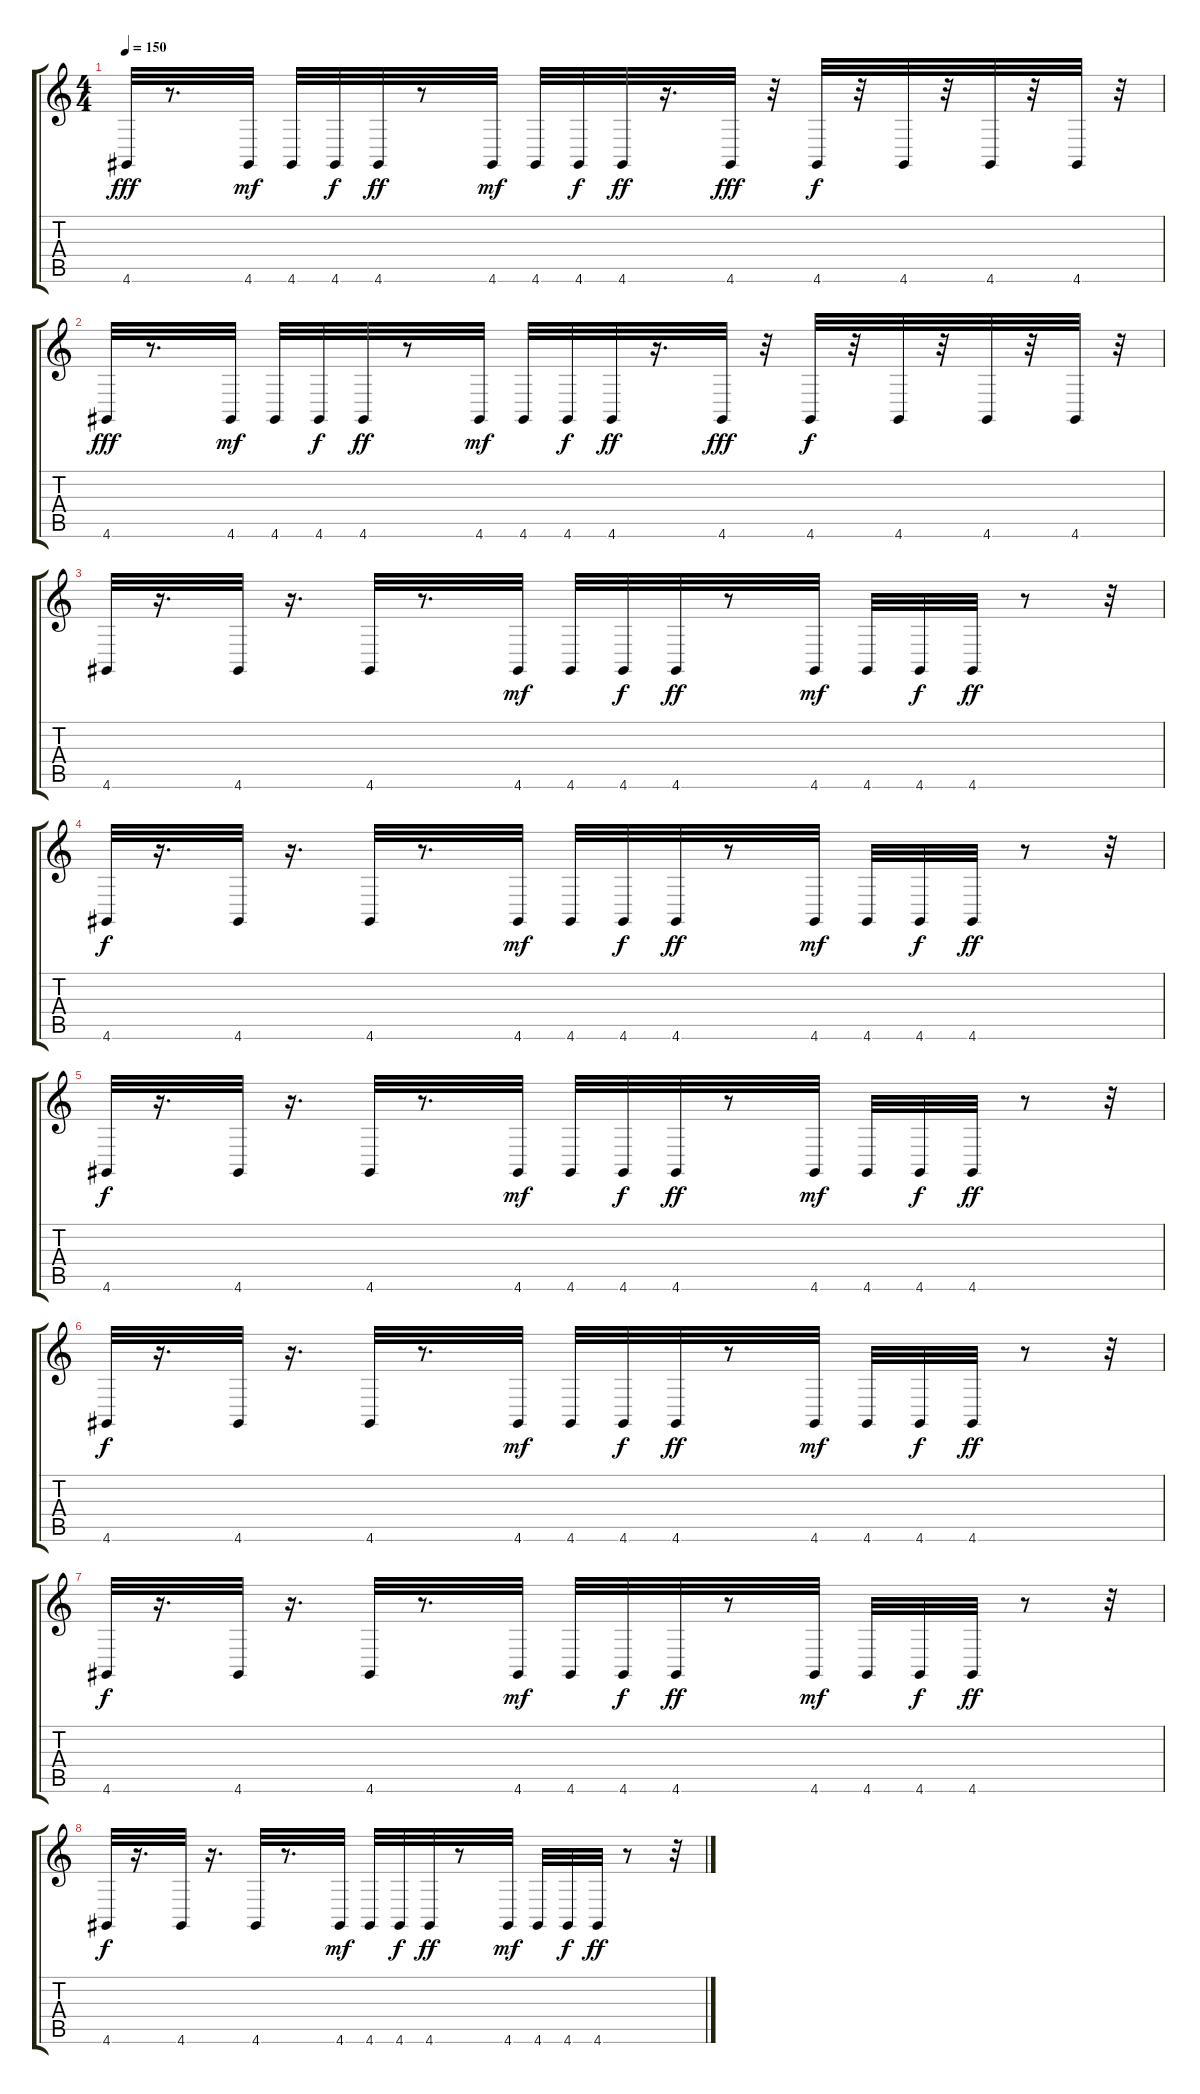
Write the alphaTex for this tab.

\track "" {instrument timpani}
\staff {score tabs}
\tuning (E4 B3 G3 D3 A2 E2) {hide}
\ts (4 4)
\tempo 150
\clef g2
\ks c
4.6.32{dy fff} r.8{d} 4.6.32{dy mf} 4.6.32 4.6.32{dy f} 4.6.32{dy ff} r.8 4.6.32{dy mf} 4.6.32 4.6.32{dy f} 4.6.32{dy ff} r.16{d} 4.6.32{dy fff} r.32 4.6.32{dy f} r.32 4.6.32 r.32 4.6.32 r.32 4.6.32 r.32 |
4.6.32{dy fff} r.8{d} 4.6.32{dy mf} 4.6.32 4.6.32{dy f} 4.6.32{dy ff} r.8 4.6.32{dy mf} 4.6.32 4.6.32{dy f} 4.6.32{dy ff} r.16{d} 4.6.32{dy fff} r.32 4.6.32{dy f} r.32 4.6.32 r.32 4.6.32 r.32 4.6.32 r.32 |
4.6.32 r.16{d} 4.6.32 r.16{d} 4.6.32 r.8{d} 4.6.32{dy mf} 4.6.32 4.6.32{dy f} 4.6.32{dy ff} r.8 4.6.32{dy mf} 4.6.32 4.6.32{dy f} 4.6.32{dy ff} r.8 r.32 |
4.6.32{dy f} r.16{d} 4.6.32 r.16{d} 4.6.32 r.8{d} 4.6.32{dy mf} 4.6.32 4.6.32{dy f} 4.6.32{dy ff} r.8 4.6.32{dy mf} 4.6.32 4.6.32{dy f} 4.6.32{dy ff} r.8 r.32 |
4.6.32{dy f} r.16{d} 4.6.32 r.16{d} 4.6.32 r.8{d} 4.6.32{dy mf} 4.6.32 4.6.32{dy f} 4.6.32{dy ff} r.8 4.6.32{dy mf} 4.6.32 4.6.32{dy f} 4.6.32{dy ff} r.8 r.32 |
4.6.32{dy f} r.16{d} 4.6.32 r.16{d} 4.6.32 r.8{d} 4.6.32{dy mf} 4.6.32 4.6.32{dy f} 4.6.32{dy ff} r.8 4.6.32{dy mf} 4.6.32 4.6.32{dy f} 4.6.32{dy ff} r.8 r.32 |
4.6.32{dy f} r.16{d} 4.6.32 r.16{d} 4.6.32 r.8{d} 4.6.32{dy mf} 4.6.32 4.6.32{dy f} 4.6.32{dy ff} r.8 4.6.32{dy mf} 4.6.32 4.6.32{dy f} 4.6.32{dy ff} r.8 r.32 |
4.6.32{dy f} r.16{d} 4.6.32 r.16{d} 4.6.32 r.8{d} 4.6.32{dy mf} 4.6.32 4.6.32{dy f} 4.6.32{dy ff} r.8 4.6.32{dy mf} 4.6.32 4.6.32{dy f} 4.6.32{dy ff} r.8 r.32
